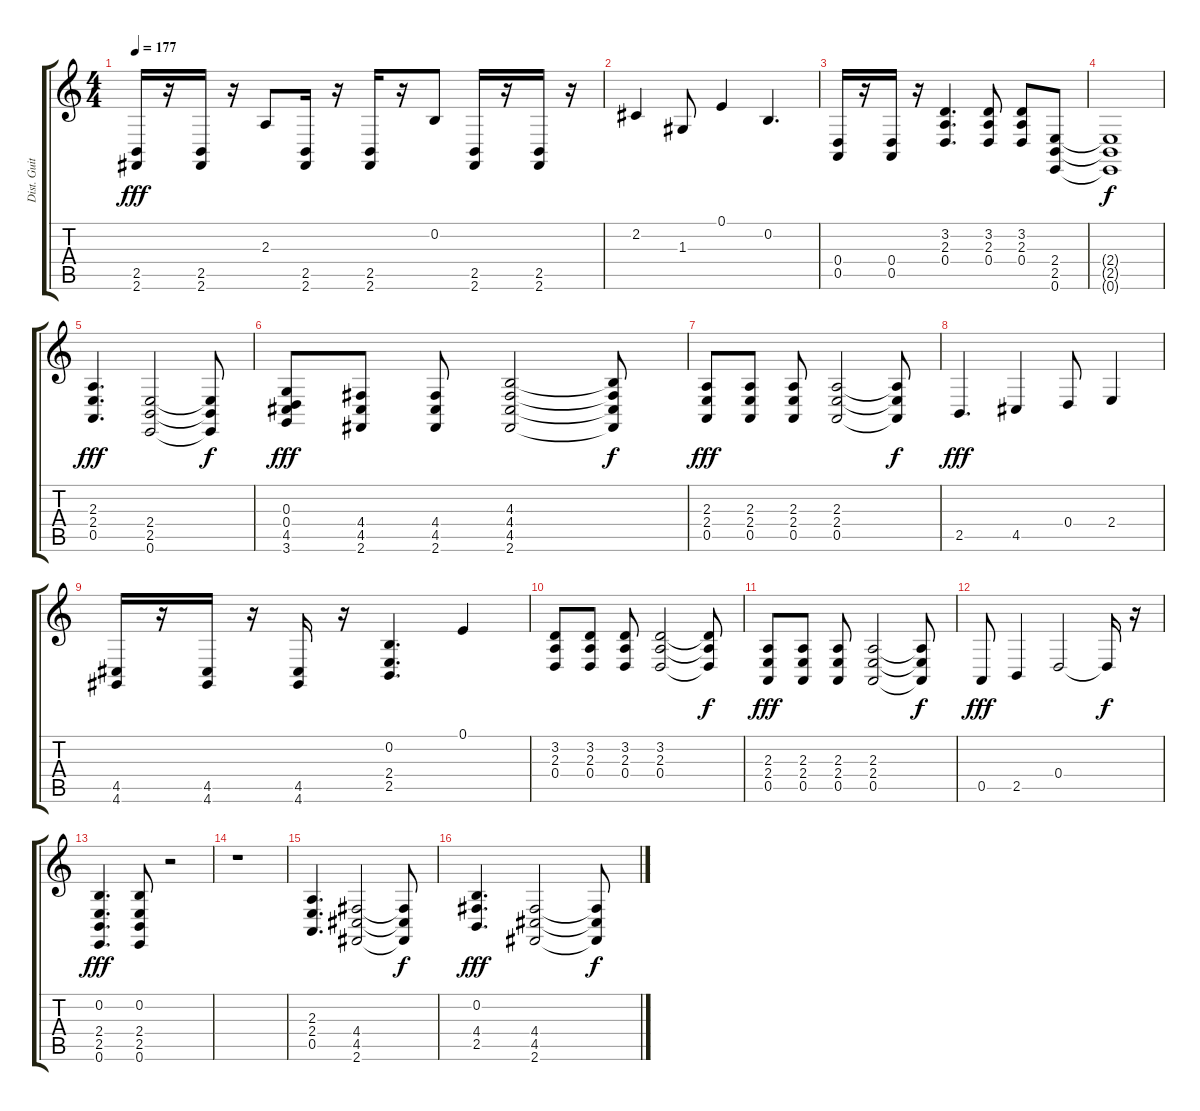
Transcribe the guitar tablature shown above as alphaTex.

\track ("Dist. Guitar 2" "Dist. Guit") {instrument lead2sawtooth}
\staff {score tabs}
\tuning (E4 B3 G3 D3 A2 E2) {hide}
\ts (4 4)
\tempo 177
\clef g2
\ks c
(2.5 2.6).16{dy fff} r.16 (2.5 2.6).16 r.16 2.3.8 (2.5 2.6).16 r.16 (2.5 2.6).16 r.16 0.2.8 (2.5 2.6).16 r.16 (2.5 2.6).16 r.16 |
2.2.4 1.3.8 0.1.4 0.2.4{d} |
(0.4 0.5).16 r.16 (0.4 0.5).16 r.16 (3.2 2.3 0.4).4{d} (3.2 2.3 0.4).8 (3.2 2.3 0.4).8 (2.4 2.5 0.6).8 |
(2.4{t} 2.5{t} 0.6{t}).1{dy f} |
(2.3 2.4 0.5).4{d dy fff} (2.4 2.5 0.6).2 (2.4{t} 2.5{t} 0.6{t}).8{dy f} |
(0.3 0.4 4.5 3.6).8{dy fff} (4.4 4.5 2.6).8 (4.4 4.5 2.6).8 (4.3 4.4 4.5 2.6).2 (4.3{t} 4.4{t} 4.5{t} 2.6{t}).8{dy f} |
(2.3 2.4 0.5).8{dy fff} (2.3 2.4 0.5).8 (2.3 2.4 0.5).8 (2.3 2.4 0.5).2 (2.3{t} 2.4{t} 0.5{t}).8{dy f} |
2.5.4{d dy fff} 4.5.4 0.4.8 2.4.4 |
(4.5 4.6).16 r.16 (4.5 4.6).16 r.16 (4.5 4.6).16 r.16 (0.2 2.4 2.5).4{d} 0.1.4 |
(3.2 2.3 0.4).8 (3.2 2.3 0.4).8 (3.2 2.3 0.4).8 (3.2 2.3 0.4).2 (3.2{t} 2.3{t} 0.4{t}).8{dy f} |
(2.3 2.4 0.5).8{dy fff} (2.3 2.4 0.5).8 (2.3 2.4 0.5).8 (2.3 2.4 0.5).2 (2.3{t} 2.4{t} 0.5{t}).8{dy f} |
0.5.8{dy fff} 2.5.4 0.4.2 0.4{t}.16{dy f} r.16 |
(0.2 2.4 2.5 0.6).4{d dy fff} (0.2 2.4 2.5 0.6).8 r.2 |
r.1 |
(2.3 2.4 0.5).4{d} (4.4 4.5 2.6).2 (4.4{t} 4.5{t} 2.6{t}).8{dy f} |
(0.2 4.4 2.5).4{d dy fff} (4.4 4.5 2.6).2 (4.4{t} 4.5{t} 2.6{t}).8{dy f}
